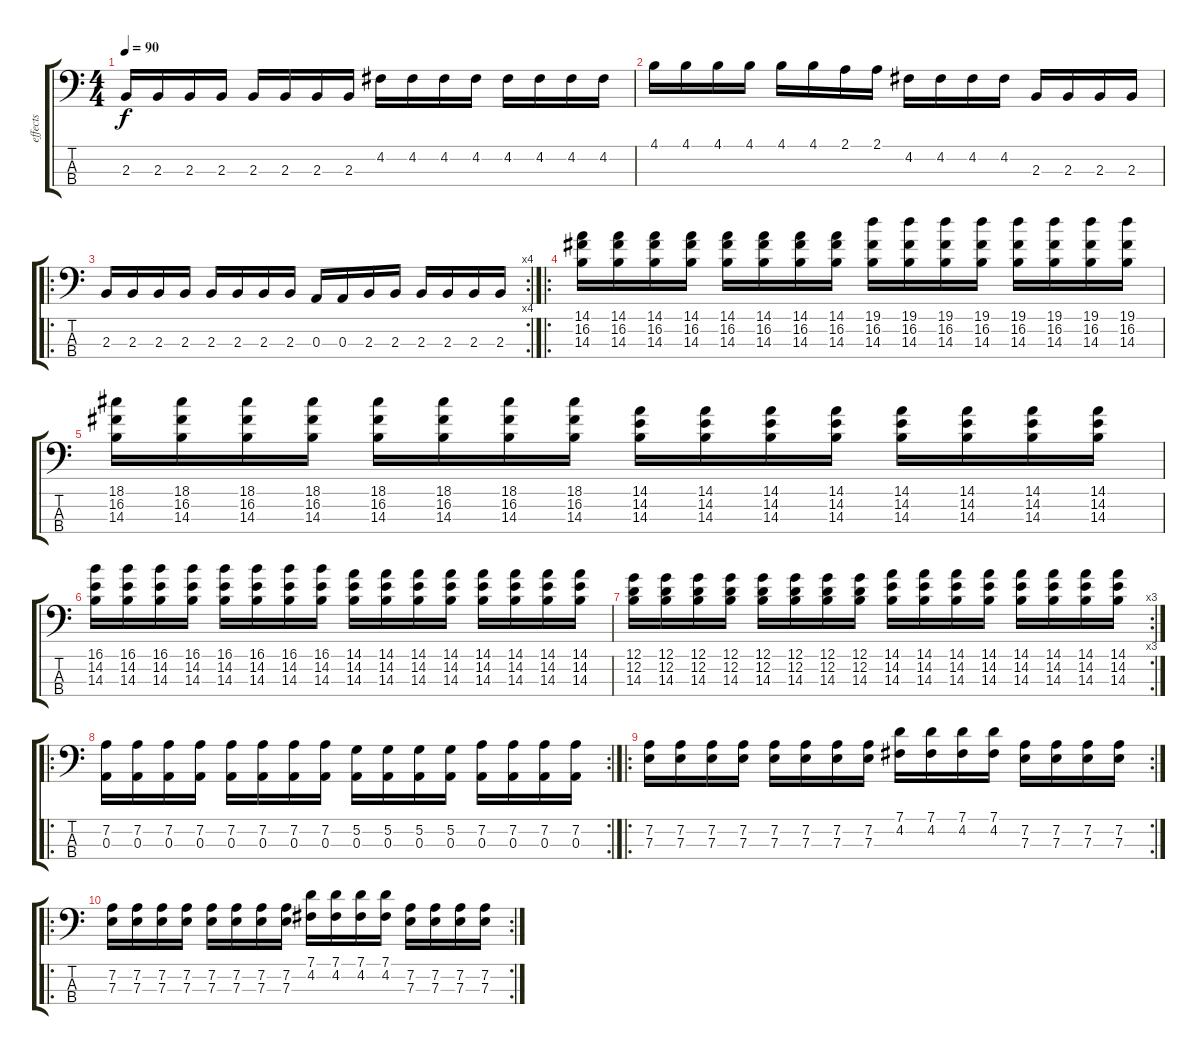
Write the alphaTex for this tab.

\track ("effects" "effects") {instrument synthbass2}
\staff {score tabs}
\tuning (G2 D2 A1 E1) {hide}
\ts (4 4)
\tempo 90
\clef f4
\ks c
2.3.16{dy f instrument synthbass2} 2.3.16 2.3.16 2.3.16 2.3.16 2.3.16 2.3.16 2.3.16 4.2.16 4.2.16 4.2.16 4.2.16 4.2.16 4.2.16 4.2.16 4.2.16 |
4.1.16 4.1.16 4.1.16 4.1.16 4.1.16 4.1.16 2.1.16 2.1.16 4.2.16 4.2.16 4.2.16 4.2.16 2.3.16 2.3.16 2.3.16 2.3.16 |
\ro
\rc 4
2.3.16 2.3.16 2.3.16 2.3.16 2.3.16 2.3.16 2.3.16 2.3.16 0.3.16 0.3.16 2.3.16 2.3.16 2.3.16 2.3.16 2.3.16 2.3.16 |
\ro
(14.1 16.2 14.3).16 (14.1 16.2 14.3).16 (14.1 16.2 14.3).16 (14.1 16.2 14.3).16 (14.1 16.2 14.3).16 (14.1 16.2 14.3).16 (14.1 16.2 14.3).16 (14.1 16.2 14.3).16 (19.1 16.2 14.3).16 (19.1 16.2 14.3).16 (19.1 16.2 14.3).16 (19.1 16.2 14.3).16 (19.1 16.2 14.3).16 (19.1 16.2 14.3).16 (19.1 16.2 14.3).16 (19.1 16.2 14.3).16 |
(18.1 16.2 14.3).16 (18.1 16.2 14.3).16 (18.1 16.2 14.3).16 (18.1 16.2 14.3).16 (18.1 16.2 14.3).16 (18.1 16.2 14.3).16 (18.1 16.2 14.3).16 (18.1 16.2 14.3).16 (14.1 14.2 14.3).16 (14.1 14.2 14.3).16 (14.1 14.2 14.3).16 (14.1 14.2 14.3).16 (14.1 14.2 14.3).16 (14.1 14.2 14.3).16 (14.1 14.2 14.3).16 (14.1 14.2 14.3).16 |
(16.1 14.2 14.3).16 (16.1 14.2 14.3).16 (16.1 14.2 14.3).16 (16.1 14.2 14.3).16 (16.1 14.2 14.3).16 (16.1 14.2 14.3).16 (16.1 14.2 14.3).16 (16.1 14.2 14.3).16 (14.1 14.2 14.3).16 (14.1 14.2 14.3).16 (14.1 14.2 14.3).16 (14.1 14.2 14.3).16 (14.1 14.2 14.3).16 (14.1 14.2 14.3).16 (14.1 14.2 14.3).16 (14.1 14.2 14.3).16 |
\rc 3
(12.1 12.2 14.3).16 (12.1 12.2 14.3).16 (12.1 12.2 14.3).16 (12.1 12.2 14.3).16 (12.1 12.2 14.3).16 (12.1 12.2 14.3).16 (12.1 12.2 14.3).16 (12.1 12.2 14.3).16 (14.1 14.2 14.3).16 (14.1 14.2 14.3).16 (14.1 14.2 14.3).16 (14.1 14.2 14.3).16 (14.1 14.2 14.3).16 (14.1 14.2 14.3).16 (14.1 14.2 14.3).16 (14.1 14.2 14.3).16 |
\ro
\rc 2
(7.2 0.3).16 (7.2 0.3).16 (7.2 0.3).16 (7.2 0.3).16 (7.2 0.3).16 (7.2 0.3).16 (7.2 0.3).16 (7.2 0.3).16 (5.2 0.3).16 (5.2 0.3).16 (5.2 0.3).16 (5.2 0.3).16 (7.2 0.3).16 (7.2 0.3).16 (7.2 0.3).16 (7.2 0.3).16 |
\ro
\rc 2
(7.2 7.3).16 (7.2 7.3).16 (7.2 7.3).16 (7.2 7.3).16 (7.2 7.3).16 (7.2 7.3).16 (7.2 7.3).16 (7.2 7.3).16 (7.1 4.2).16 (7.1 4.2).16 (7.1 4.2).16 (7.1 4.2).16 (7.2 7.3).16 (7.2 7.3).16 (7.2 7.3).16 (7.2 7.3).16 |
\ro
\rc 2
(7.2 7.3).16 (7.2 7.3).16 (7.2 7.3).16 (7.2 7.3).16 (7.2 7.3).16 (7.2 7.3).16 (7.2 7.3).16 (7.2 7.3).16 (7.1 4.2).16 (7.1 4.2).16 (7.1 4.2).16 (7.1 4.2).16 (7.2 7.3).16 (7.2 7.3).16 (7.2 7.3).16 (7.2 7.3).16
